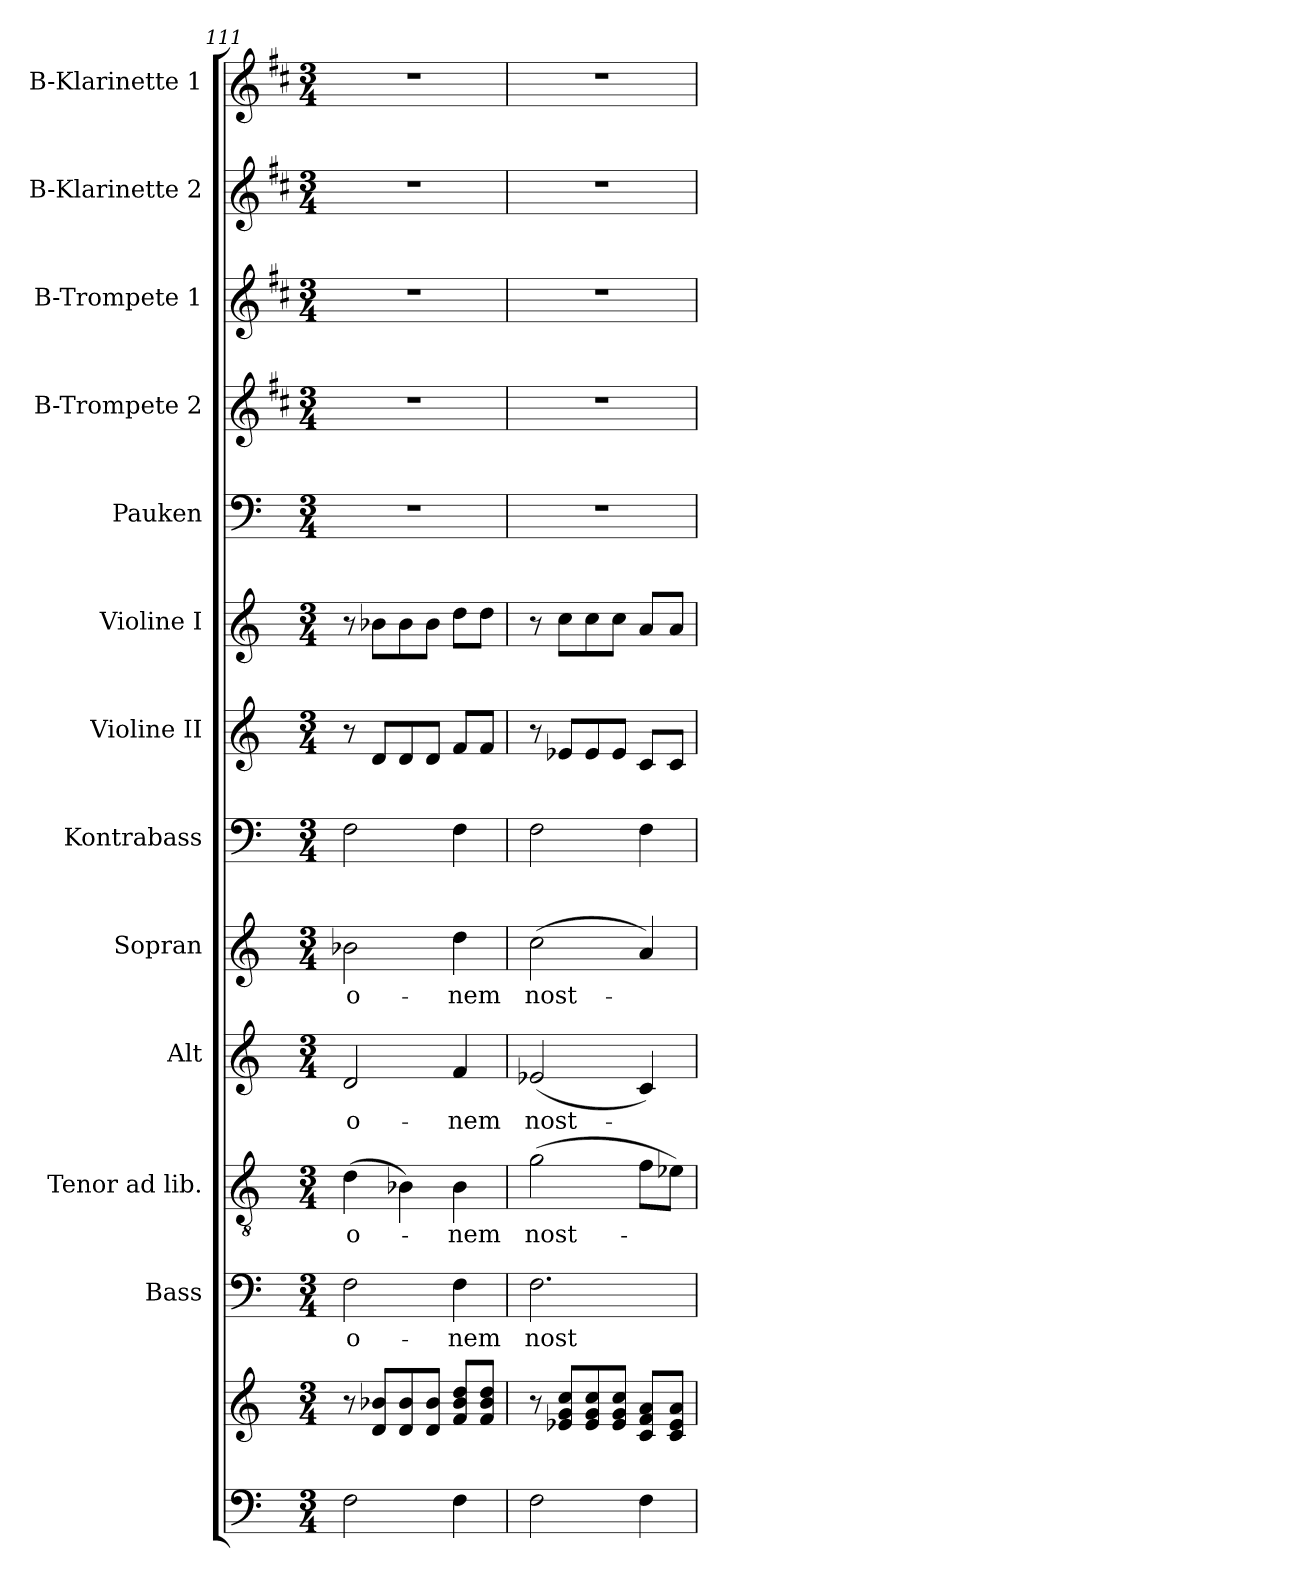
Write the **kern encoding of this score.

**kern	**kern	**kern	**text	**kern	**text	**kern	**text	**kern	**text	**kern	**kern	**kern	**kern	**kern	**kern	**kern	**kern
*part13	*part13	*part12	*part12	*part11	*part11	*part10	*part10	*part9	*part9	*part8	*part7	*part6	*part5	*part4	*part3	*part2	*part1
*staff14	*staff13	*staff12	*staff12	*staff11	*staff11	*staff10	*staff10	*staff9	*staff9	*staff8	*staff7	*staff6	*staff5	*staff4	*staff3	*staff2	*staff1
*	*	*I"Bass	*	*I"Tenor ad lib.	*	*I"Alt	*	*I"Sopran	*	*I"Kontrabass	*I"Violine II	*I"Violine I	*I"Pauken	*I"B-Trompete 2	*I"B-Trompete 1	*I"B-Klarinette 2	*I"B-Klarinette 1
*	*	*I'B.	*	*I'T.	*	*I'A.	*	*I'S.	*	*I'Kb.	*I'Vl. II	*I'Vl. I	*I'Pk.	*I'Trp. 2	*I'Trp. 1	*I'B Kl. 2	*I'B Kl. 1
*clefF4	*clefG2	*clefF4	*	*clefGv2	*	*clefG2	*	*clefG2	*	*clefF4	*clefG2	*clefG2	*clefF4	*clefG2	*clefG2	*clefG2	*clefG2
*	*	*	*	*	*	*	*	*	*	*ITrd7c12	*	*	*	*ITrd1c2	*ITrd1c2	*ITrd1c2	*ITrd1c2
*k[]	*k[]	*k[]	*	*k[]	*	*k[]	*	*k[]	*	*k[]	*k[]	*k[]	*k[]	*k[]	*k[]	*k[]	*k[]
*C:	*C:	*C:	*	*C:	*	*C:	*	*C:	*	*C:	*C:	*C:	*C:	*C:	*C:	*C:	*C:
*M3/4	*M3/4	*M3/4	*	*M3/4	*	*M3/4	*	*M3/4	*	*M3/4	*M3/4	*M3/4	*M3/4	*M3/4	*M3/4	*M3/4	*M3/4
=111	=111	=111	=111	=111	=111	=111	=111	=111	=111	=111	=111	=111	=111	=111	=111	=111	=111
!	!	!	!LO:LY:b	!	!LO:LY:b	!	!LO:LY:b	!	!LO:LY:b	!	!	!	!	!	!	!	!
2F\	8r	2F\	-o-	(>4d\	-o-	2d/	-o-	2b-X\	-o-	2FF\	8r	8r	2.r	2.r	2.r	2.r	2.r
.	8d/ 8b-X/L	.	.	.	.	.	.	.	.	.	8d/L	8b-X\L	.	.	.	.	.
.	8d/ 8b-/	.	.	4B-X\)	.	.	.	.	.	.	8d/	8b-\	.	.	.	.	.
.	8d/ 8b-/J	.	.	.	.	.	.	.	.	.	8d/J	8b-\J	.	.	.	.	.
!	!	!	!LO:LY:b	!	!LO:LY:b	!	!LO:LY:b	!	!LO:LY:b	!	!	!	!	!	!	!	!
4F\	8f/ 8b-/ 8dd/L	4F\	-nem	4B-\	-nem	4f/	-nem	4dd\	-nem	4FF\	8f/L	8dd\L	.	.	.	.	.
.	8f/ 8b-/ 8dd/J	.	.	.	.	.	.	.	.	.	8f/J	8dd\J	.	.	.	.	.
=112	=112	=112	=112	=112	=112	=112	=112	=112	=112	=112	=112	=112	=112	=112	=112	=112	=112
!	!	!	!LO:LY:b	!	!LO:LY:b	!	!LO:LY:b	!	!LO:LY:b	!	!	!	!	!	!	!	!
2F\	8r	2.F\	nost-	(>2g\	nost-	(<2e-X/	nost-	(>2cc\	nost-	2FF\	8r	8r	2.r	2.r	2.r	2.r	2.r
.	8e-X/ 8g/ 8cc/L	.	.	.	.	.	.	.	.	.	8e-X/L	8cc\L	.	.	.	.	.
.	8e-/ 8g/ 8cc/	.	.	.	.	.	.	.	.	.	8e-/	8cc\	.	.	.	.	.
.	8e-/ 8g/ 8cc/J	.	.	.	.	.	.	.	.	.	8e-/J	8cc\J	.	.	.	.	.
4F\	8c/ 8f/ 8a/L	.	.	8f\L	.	4c/)	.	4a/)	.	4FF\	8c/L	8a/L	.	.	.	.	.
.	8c/ 8e-/ 8a/J	.	.	8e-X\J)	.	.	.	.	.	.	8c/J	8a/J	.	.	.	.	.
=	=	=	=	=	=	=	=	=	=	=	=	=	=	=	=	=	=
*-	*-	*-	*-	*-	*-	*-	*-	*-	*-	*-	*-	*-	*-	*-	*-	*-	*-
